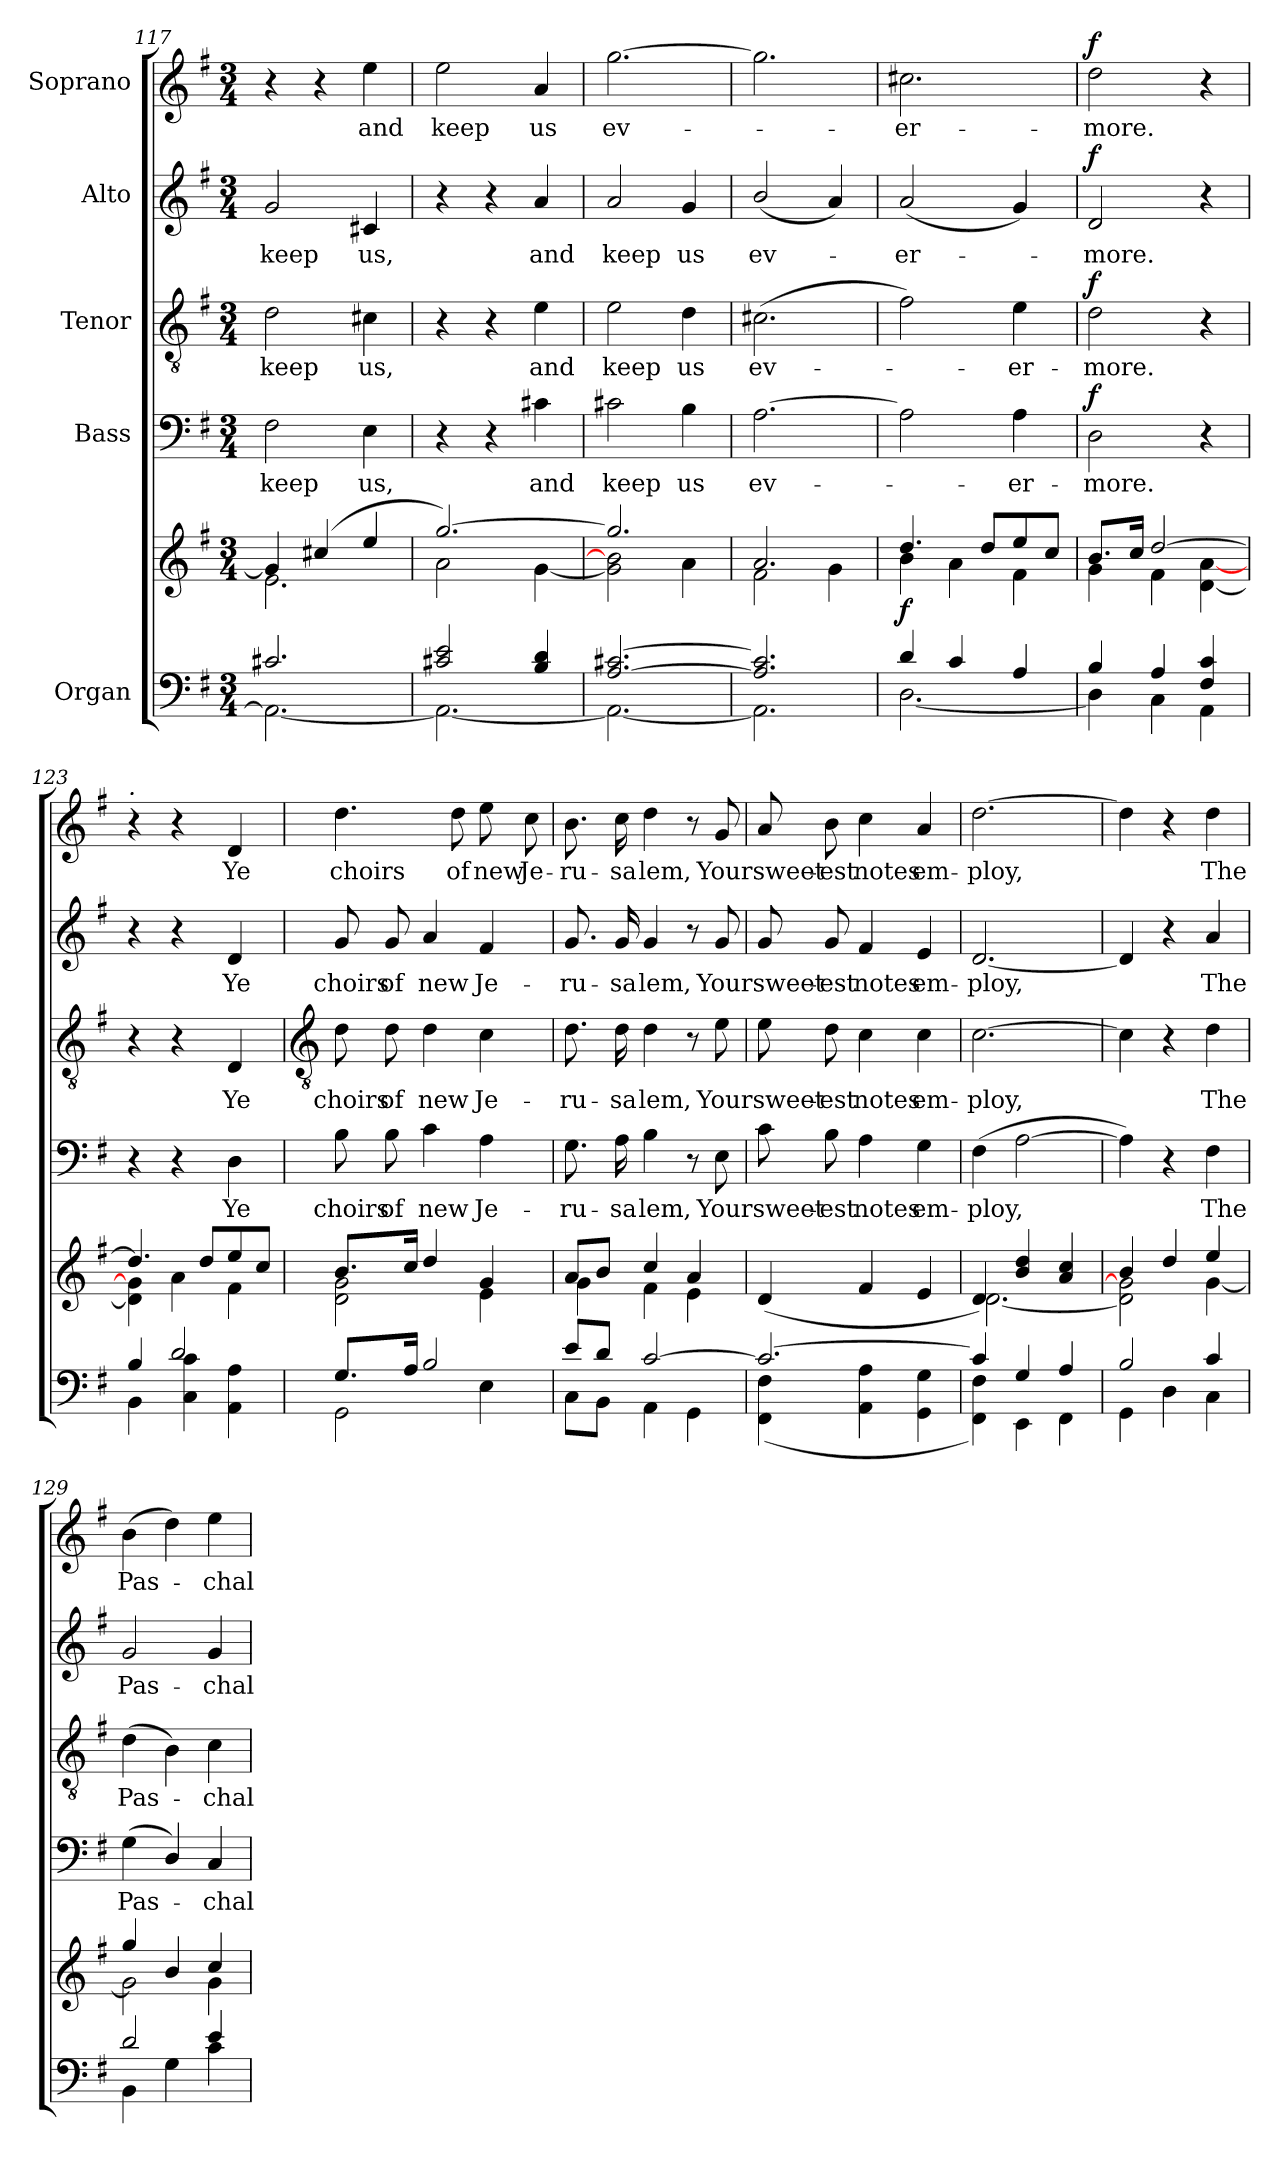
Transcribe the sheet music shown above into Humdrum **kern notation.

**kern	**kern	**dynam	**kern	**text	**dynam	**kern	**text	**dynam	**kern	**text	**dynam	**kern	**text	**dynam
*part5	*part5	*part5	*part4	*part4	*part4	*part3	*part3	*part3	*part2	*part2	*part2	*part1	*part1	*part1
*staff6	*staff5	*staff5/6	*staff4	*staff4	*staff4	*staff3	*staff3	*staff3	*staff2	*staff2	*staff2	*staff1	*staff1	*staff1
*I"Organ	*	*	*I"Bass	*	*	*I"Tenor	*	*	*I"Alto	*	*	*I"Soprano	*	*
*clefF4	*clefG2	*	*clefF4	*	*	*clefGv2	*	*	*clefG2	*	*	*clefG2	*	*
*k[f#]	*k[f#]	*	*k[f#]	*	*	*k[f#]	*	*	*k[f#]	*	*	*k[f#]	*	*
*G:	*G:	*	*G:	*	*	*G:	*	*	*G:	*	*	*G:	*	*
*M3/4	*M3/4	*	*M3/4	*	*	*M3/4	*	*	*M3/4	*	*	*M3/4	*	*
=117	=117	=117	=117	=117	=117	=117	=117	=117	=117	=117	=117	=117	=117	=117
*^	*^	*	*	*	*	*	*	*	*	*	*	*	*	*
!	!	!	!	!	!	!LO:LY:b	!	!	!LO:LY:b	!	!	!LO:LY:b	!	!	!	!
2.c#X/	2.AA\_	4g/]	2.e\	.	2F#	keep	.	2d	keep	.	2g	keep	.	4r	.	.
.	.	(>4cc#X/	.	.	.	.	.	.	.	.	.	.	.	4r	.	.
!	!	!	!	!	!	!LO:LY:b	!	!	!LO:LY:b	!	!	!LO:LY:b	!	!	!LO:LY:b	!
.	.	4ee/	.	.	4E	us,	.	4c#X	us,	.	4c#X	us,	.	4ee	and	.
=118	=118	=118	=118	=118	=118	=118	=118	=118	=118	=118	=118	=118	=118	=118	=118	=118
!	!	!	!	!	!	!	!	!	!	!	!	!	!	!	!LO:LY:b	!
2c#X/ 2e/	2.AA\_	[2.gg/)	2a\	.	4r	.	.	4r	.	.	4r	.	.	2ee	keep	.
.	.	.	.	.	4r	.	.	4r	.	.	4r	.	.	.	.	.
!	!	!	!	!	!	!LO:LY:b	!	!	!LO:LY:b	!	!	!LO:LY:b	!	!	!LO:LY:b	!
4B/ 4d/	.	.	[4g\	.	4c#X	and	.	4e	and	.	4a	and	.	4a	us	.
=119	=119	=119	=119	=119	=119	=119	=119	=119	=119	=119	=119	=119	=119	=119	=119	=119
!	!	!	!	!	!	!LO:LY:b	!	!	!LO:LY:b	!	!	!LO:LY:b	!	!	!LO:LY:b	!
[2.A/ [2.c#X/	2.AA\_	2.gg/]	2g\] 2b\]	.	2c#X	keep	.	2e	keep	.	2a	keep	.	[2.gg	ev-	.
!	!	!	!	!	!	!LO:LY:b	!	!	!LO:LY:b	!	!	!LO:LY:b	!	!	!	!
.	.	.	4a\	.	4B	us	.	4d	us	.	4g	us	.	.	.	.
=120	=120	=120	=120	=120	=120	=120	=120	=120	=120	=120	=120	=120	=120	=120	=120	=120
!	!	!	!	!	!	!LO:LY:b	!	!	!LO:LY:b	!	!	!LO:LY:b	!	!	!	!
2.A/] 2.c#/]	2.AA\]	2.a/	2f#\	.	[2.A	ev-	.	(>2.c#X	ev-	.	(<2b/	ev-	.	2.gg]	.	.
.	.	.	4g\	.	.	.	.	.	.	.	4a)	.	.	.	.	.
=121	=121	=121	=121	=121	=121	=121	=121	=121	=121	=121	=121	=121	=121	=121	=121	=121
!	!	!	!	!LO:DY:b	!	!	!	!	!	!	!	!LO:LY:b	!	!	!LO:LY:b	!
4d/	[2.D\	4.dd/	4b\	f	2A]	.	.	2f#)	.	.	(<2a	er-	.	2.cc#X	er-	.
4c/	.	.	4a\	.	.	.	.	.	.	.	.	.	.	.	.	.
.	.	8dd/L	.	.	.	.	.	.	.	.	.	.	.	.	.	.
!	!	!	!	!	!	!LO:LY:b	!	!	!LO:LY:b	!	!	!	!	!	!	!
4A/	.	8ee/	4f#\	.	4A	er-	.	4e	er-	.	4g)	.	.	.	.	.
.	.	8cc/J	.	.	.	.	.	.	.	.	.	.	.	.	.	.
=122	=122	=122	=122	=122	=122	=122	=122	=122	=122	=122	=122	=122	=122	=122	=122	=122
!	!	!	!	!	!	!LO:LY:b	!LO:DY:b	!	!LO:LY:b	!LO:DY:b	!	!LO:LY:b	!LO:DY:b	!	!LO:LY:b	!LO:DY:b
4B/	4D\]	8.b/L	4g\	.	2D	more.	f	2d	more.	f	2d	more.	f	2dd	more.	f
.	.	16cc/J	.	.	.	.	.	.	.	.	.	.	.	.	.	.
4A/	4C\	[2dd/	4f#\	.	.	.	.	.	.	.	.	.	.	.	.	.
4F#/ 4c/	4AA\	.	[4d\ [4a\	.	4r	.	.	4r	.	.	4r	.	.	4r	.	.
!!LO:LB:g=z
=123	=123	=123	=123	=123	=123	=123	=123	=123	=123	=123	=123	=123	=123	=123	=123	=123
!	!	!	!	!	!	!	!	!	!	!	!	!	!	!LO:TX:a:i:t=.	!	!
4B/	4BB\	4.dd/]	4d\] 4g\]	.	4r	.	.	4r	.	.	4r	.	.	4r	.	.
2d/	4C\ 4c\	.	4a\	.	4r	.	.	4r	.	.	4r	.	.	4r	.	.
.	.	8dd/L	.	.	.	.	.	.	.	.	.	.	.	.	.	.
!	!	!	!	!	!	!LO:LY:b	!	!	!LO:LY:b	!	!	!LO:LY:b	!	!	!LO:LY:b	!
.	4AA\ 4A\	8ee/	4f#\	.	4D	Ye	.	4D	Ye	.	4d	Ye	.	4d	Ye	.
.	.	8cc/J	.	.	.	.	.	.	.	.	.	.	.	.	.	.
!!LO:LB:g=z
=124	=124	=124	=124	=124	=124	=124	=124	=124	=124	=124	=124	=124	=124	=124	=124	=124
*	*	*	*	*	*	*	*	*clefGv2	*	*	*	*	*	*	*	*
!	!	!	!	!	!	!LO:LY:b	!	!	!LO:LY:b	!	!	!LO:LY:b	!	!	!LO:LY:b	!
8.G/L	2GG\	8.b/L	2d\ 2g\	.	8B	choirs	.	8d	choirs	.	8g	choirs	.	4.dd	choirs	.
!	!	!	!	!	!	!LO:LY:b	!	!	!LO:LY:b	!	!	!LO:LY:b	!	!	!	!
.	.	.	.	.	8B	of	.	8d	of	.	8g	of	.	.	.	.
16A/J	.	16cc/J	.	.	.	.	.	.	.	.	.	.	.	.	.	.
!	!	!	!	!	!	!LO:LY:b	!	!	!LO:LY:b	!	!	!LO:LY:b	!	!	!	!
2B/	.	4dd/	.	.	4c	new	.	4d	new	.	4a	new	.	.	.	.
!	!	!	!	!	!	!	!	!	!	!	!	!	!	!	!LO:LY:b	!
.	.	.	.	.	.	.	.	.	.	.	.	.	.	8dd	of	.
!	!	!	!	!	!	!LO:LY:b	!	!	!LO:LY:b	!	!	!LO:LY:b	!	!	!LO:LY:b	!
.	4E\	4g/	4e\	.	4A	Je-	.	4c	Je-	.	4f#	Je-	.	8ee	new	.
!	!	!	!	!	!	!	!	!	!	!	!	!	!	!	!LO:LY:b	!
.	.	.	.	.	.	.	.	.	.	.	.	.	.	8cc	Je-	.
=125	=125	=125	=125	=125	=125	=125	=125	=125	=125	=125	=125	=125	=125	=125	=125	=125
!	!	!	!	!	!	!LO:LY:b	!	!	!LO:LY:b	!	!	!LO:LY:b	!	!	!LO:LY:b	!
8e/L	8C\L	8a/L	4g\	.	8.G	-ru-	.	8.d	-ru-	.	8.g	-ru-	.	8.b	-ru-	.
8d/J	8BB\J	8b/J	.	.	.	.	.	.	.	.	.	.	.	.	.	.
!	!	!	!	!	!	!LO:LY:b	!	!	!LO:LY:b	!	!	!LO:LY:b	!	!	!LO:LY:b	!
.	.	.	.	.	16A	-sa	.	16d	-sa	.	16g	-sa	.	16cc	-sa	.
!	!	!	!	!	!	!LO:LY:b	!	!	!LO:LY:b	!	!	!LO:LY:b	!	!	!LO:LY:b	!
[2c/	4AA\	4cc/	4f#\	.	4B	lem,	.	4d	lem,	.	4g	lem,	.	4dd	lem,	.
.	4GG\	4a/	4e\	.	8r	.	.	8r	.	.	8r	.	.	8r	.	.
!	!	!	!	!	!	!LO:LY:b	!	!	!LO:LY:b	!	!	!LO:LY:b	!	!	!LO:LY:b	!
.	.	.	.	.	8E	Your	.	8e	Your	.	8g	Your	.	8g	Your	.
=126	=126	=126	=126	=126	=126	=126	=126	=126	=126	=126	=126	=126	=126	=126	=126	=126
!	!	!	!	!	!	!LO:LY:b	!	!	!LO:LY:b	!	!	!LO:LY:b	!	!	!LO:LY:b	!
2.c/_	(>4FF#\ 4F#\	(>4d/	2ryy	.	8c	sweet-	.	8e	sweet-	.	8g	sweet-	.	8a	sweet-	.
!	!	!	!	!	!	!LO:LY:b	!	!	!LO:LY:b	!	!	!LO:LY:b	!	!	!LO:LY:b	!
.	.	.	.	.	8B	-est	.	8d	-est	.	8g	-est	.	8b	-est	.
!	!	!	!	!	!	!LO:LY:b	!	!	!LO:LY:b	!	!	!LO:LY:b	!	!	!LO:LY:b	!
.	4AA\ 4A\	4f#/	.	.	4A	notes	.	4c	notes	.	4f#	notes	.	4cc	notes	.
!	!	!	!	!	!	!LO:LY:b	!	!	!LO:LY:b	!	!	!LO:LY:b	!	!	!LO:LY:b	!
.	4GG\ 4G\	4e/	4ryy	.	4G	em-	.	4c	em-	.	4e	em-	.	4a	em-	.
=127	=127	=127	=127	=127	=127	=127	=127	=127	=127	=127	=127	=127	=127	=127	=127	=127
!	!	!	!	!	!	!LO:LY:b	!	!	!LO:LY:b	!	!	!LO:LY:b	!	!	!LO:LY:b	!
4c/]	4FF#\ 4F#\)	4d/)	[2.d\	.	(>4F#	-ploy,	.	[2.c	-ploy,	.	[2.d	-ploy,	.	[2.dd	-ploy,	.
4G/	(<4EE\	4b/ 4dd/	.	.	[2A	.	.	.	.	.	.	.	.	.	.	.
4A/	4FF#\	4a/ 4cc/	.	.	.	.	.	.	.	.	.	.	.	.	.	.
=128	=128	=128	=128	=128	=128	=128	=128	=128	=128	=128	=128	=128	=128	=128	=128	=128
2B/	4GG\	4b/	2d\] 2g\]	.	4A])	.	.	4c]	.	.	4d]	.	.	4dd]	.	.
.	4D\	4dd/	.	.	4r	.	.	4r	.	.	4r	.	.	4r	.	.
!	!	!	!	!	!	!LO:LY:b	!	!	!LO:LY:b	!	!	!LO:LY:b	!	!	!LO:LY:b	!
4c/	4C\	4ee/	[4g\	.	4F#	The	.	4d	The	.	4a	The	.	4dd	The	.
=129	=129	=129	=129	=129	=129	=129	=129	=129	=129	=129	=129	=129	=129	=129	=129	=129
!	!	!	!	!	!	!LO:LY:b	!	!	!LO:LY:b	!	!	!LO:LY:b	!	!	!LO:LY:b	!
2d/	4BB\	4gg/	2g\]	.	(<4G	Pas-	.	(>4d	Pas-	.	2g	Pas-	.	(>4b	Pas-	.
.	4G\	4b/	.	.	4D/)	.	.	4B)	.	.	.	.	.	4dd)	.	.
!	!	!	!	!	!	!LO:LY:b	!	!	!LO:LY:b	!	!	!LO:LY:b	!	!	!LO:LY:b	!
4e/	4c\	4cc/)	4g\	.	4C	chal	.	4c	chal	.	4g	-chal	.	4ee	chal	.
*v	*v	*	*	*	*	*	*	*	*	*	*	*	*	*	*	*
*	*v	*v	*	*	*	*	*	*	*	*	*	*	*	*	*
=	=	=	=	=	=	=	=	=	=	=	=	=	=	=
*-	*-	*-	*-	*-	*-	*-	*-	*-	*-	*-	*-	*-	*-	*-
